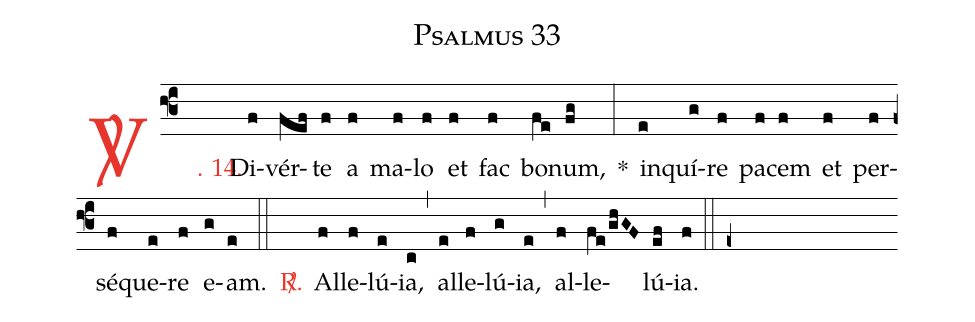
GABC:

name: Psalmus 33;
%%
(f3)

<c><sp>V/</sp>. 14.</c>() Di(f)vér(fef)te(f) a(f) ma(f)lo(f) et(f) fac(f) bo(fe)num,(fg) *(:) in(e)quí(g)re(f) pa(f)cem(f) et(f) per(f)sé(f)que(e)re(f) e(g)am.(e)

(::)

<nlba><c><sp>R/</sp>.</c>() Al</nlba>(f)le(f)lú(e)ia,(c) (,) al(e)le(f)lú(g)ia,(e) (,) al(f)le(fe/ghGF)lú(ef)ia.(f)

(::)

(e+)
